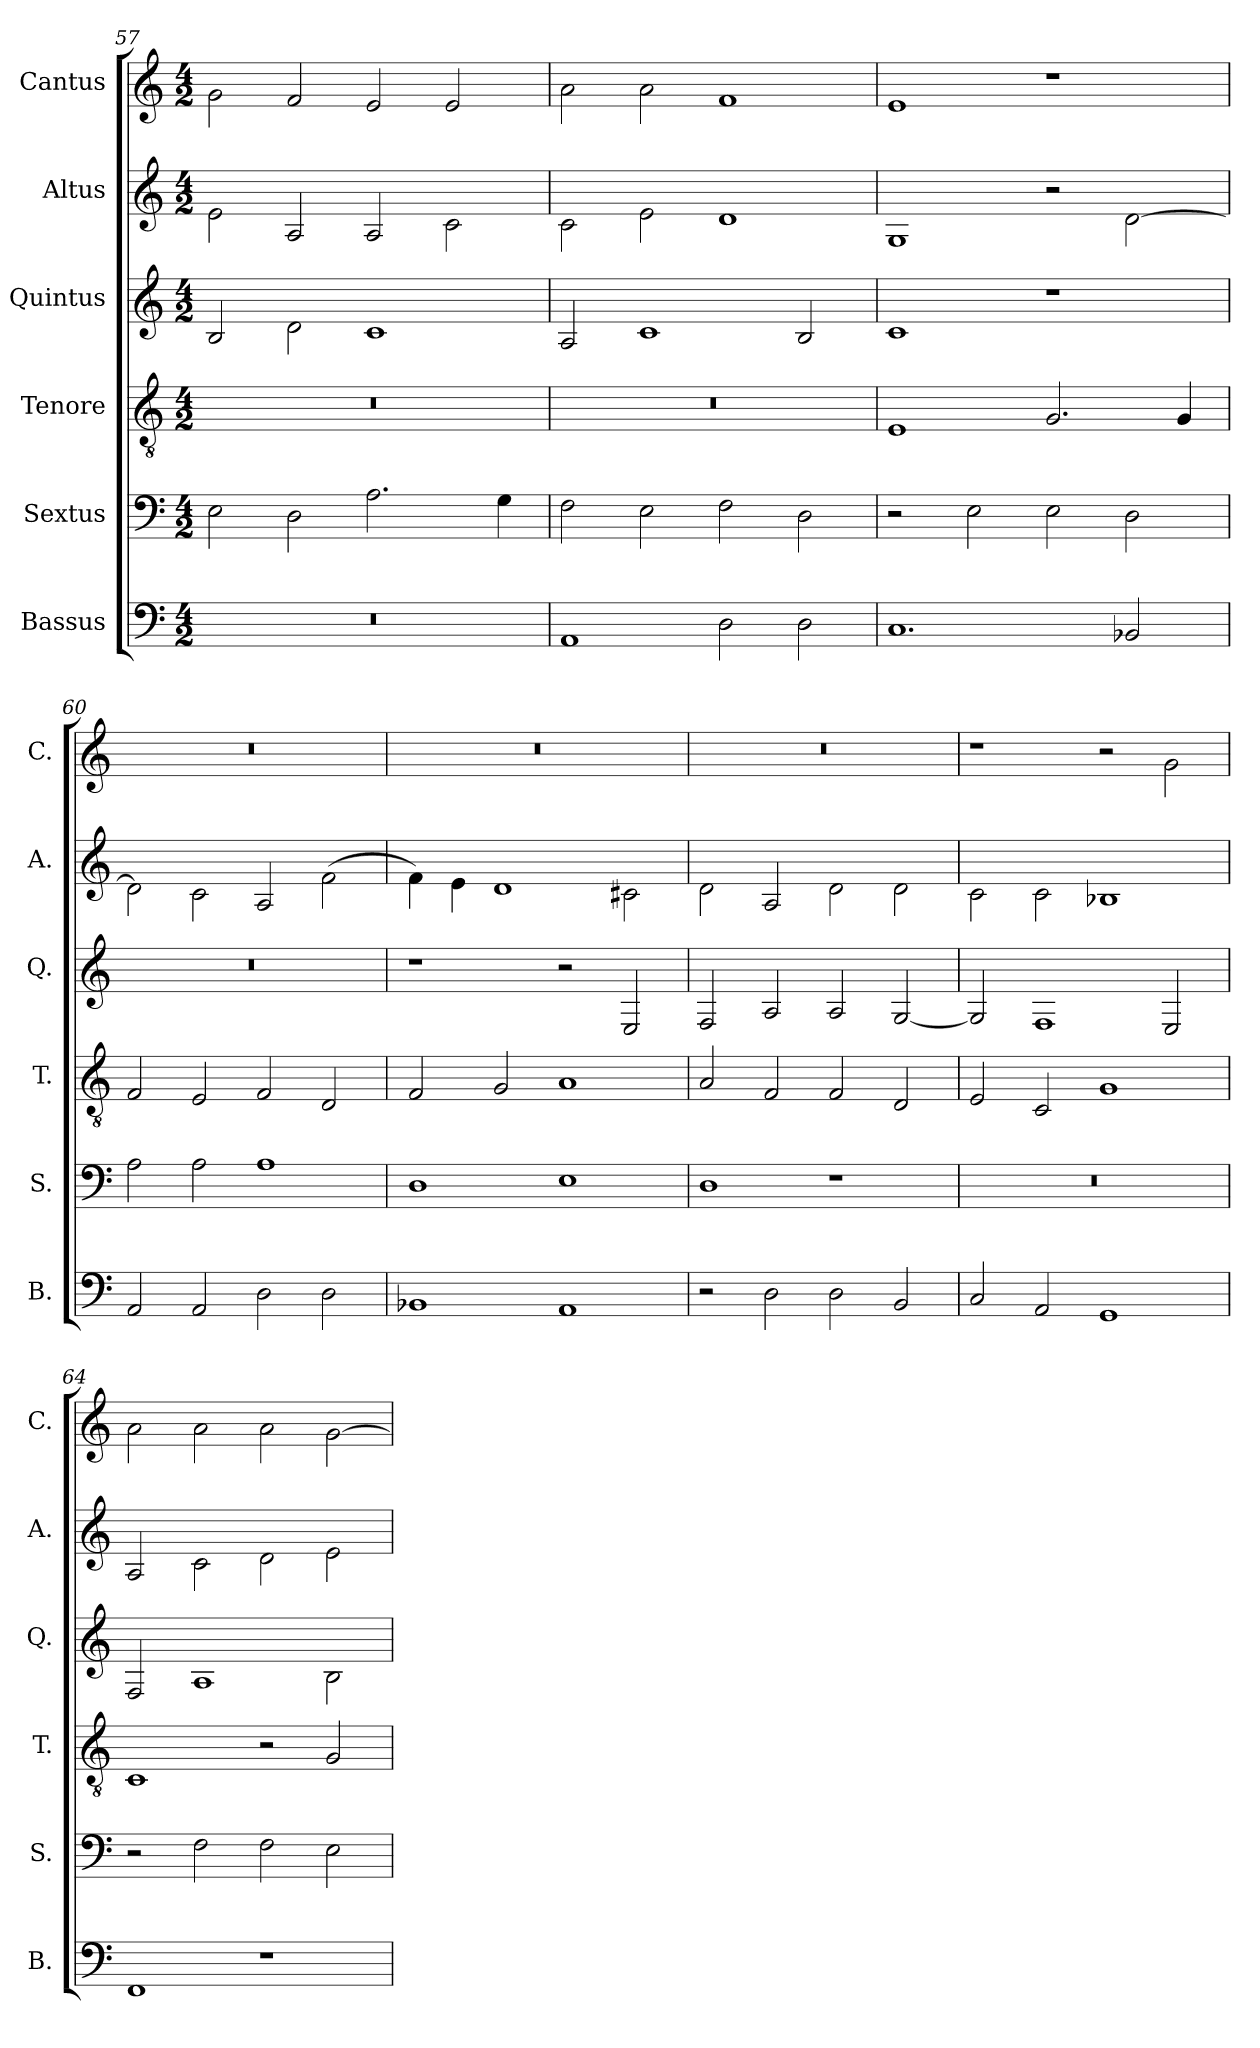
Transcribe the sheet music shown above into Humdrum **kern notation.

**kern	**kern	**kern	**kern	**kern	**kern
*part6	*part5	*part4	*part3	*part2	*part1
*staff6	*staff5	*staff4	*staff3	*staff2	*staff1
*I"Bassus	*I"Sextus	*I"Tenore	*I"Quintus	*I"Altus	*I"Cantus
*I'B.	*I'S.	*I'T.	*I'Q.	*I'A.	*I'C.
*clefF4	*clefF4	*clefGv2	*clefG2	*clefG2	*clefG2
*k[]	*k[]	*k[]	*k[]	*k[]	*k[]
*M4/2	*M4/2	*M4/2	*M4/2	*M4/2	*M4/2
=57	=57	=57	=57	=57	=57
0r	2E\	0r	2B/	2e\	2g\
.	2D\	.	2d\	2A/	2f/
.	2.A\	.	1c	2A/	2e/
.	.	.	.	2c\	2e/
.	4G\	.	.	.	.
!!LO:LB:g=z
=58	=58	=58	=58	=58	=58
1AA	2F\	0r	2A/	2c\	2a\
.	2E\	.	1c	2e\	2a\
2D\	2F\	.	.	1d	1f
2D\	2D\	.	2B/	.	.
=59	=59	=59	=59	=59	=59
1.C	2r	1E	1c	1G	1e
.	2E\	.	.	.	.
.	2E\	2.G/	1r	2r	1r
2BB-X/	2D\	.	.	[2d\	.
.	.	4G/	.	.	.
=60	=60	=60	=60	=60	=60
2AA/	2A\	2F/	0r	2d\]	0r
2AA/	2A\	2E/	.	2c\	.
2D\	1A	2F/	.	2A/	.
2D\	.	2D/	.	(>2f\	.
=61	=61	=61	=61	=61	=61
1BB-X	1D	2F/	1r	4f\)	0r
.	.	.	.	4e\	.
.	.	2G/	.	1d	.
1AA	1E	1A	2r	.	.
.	.	.	2E/	2c#X\	.
!!LO:PB:g=z
=62	=62	=62	=62	=62	=62
2r	1D	2A/	2F/	2d\	0r
2D\	.	2F/	2A/	2A/	.
2D\	1r	2F/	2A/	2d\	.
2BB/	.	2D/	[2G/	2d\	.
=63	=63	=63	=63	=63	=63
2C/	0r	2E/	2G/]	2c\	1r
2AA/	.	2C/	1F	2c\	.
1GG	.	1G	.	1B-X	2r
.	.	.	2E/	.	2g\
=64	=64	=64	=64	=64	=64
1FF	2r	1C	2F/	2A/	2a\
.	2F\	.	1A	2c\	2a\
1r	2F\	2r	.	2d\	2a\
.	2E\	2G/	2B\	2e\	[2g\
=	=	=	=	=	=
*-	*-	*-	*-	*-	*-
